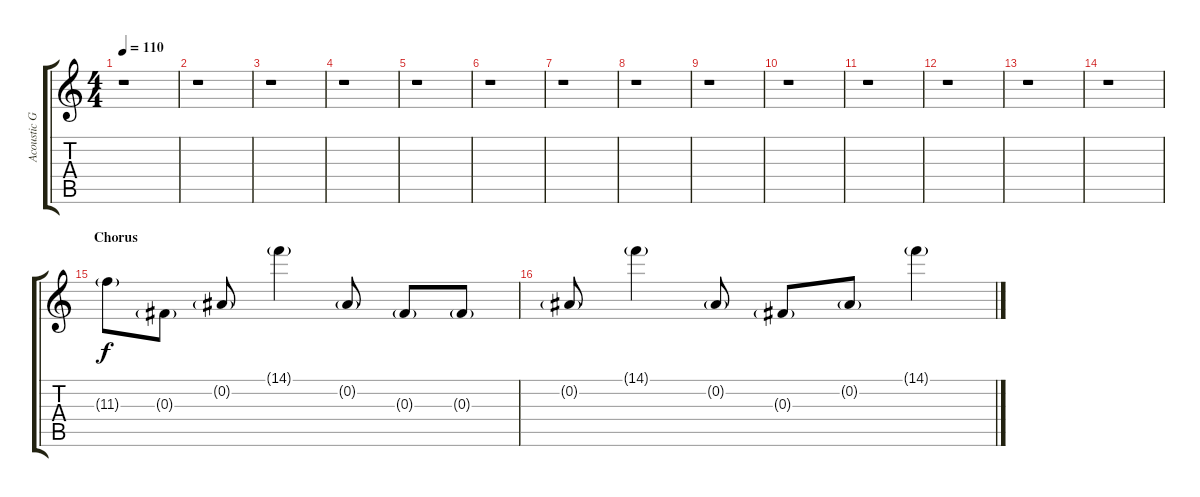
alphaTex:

\track ("Acoustic Guitar" "Acoustic G") {instrument acousticguitarsteel}
\staff {score tabs}
\tuning (Eb4 Bb3 Gb3 Db3 Ab2 Eb2) {hide}
\ts (4 4)
\tempo 110
\clef g2
\ks c
r.1{dy f} |
r.1 |
r.1 |
r.1 |
r.1 |
r.1 |
r.1 |
r.1 |
r.1 |
r.1 |
r.1 |
r.1 |
r.1 |
r.1 |
\section ("" "Chorus")
11.3{g}.8 0.3{g}.8 0.2{g}.8 14.1{g}.4 0.2{g}.8 0.3{g}.8 0.3{g}.8 |
0.2{g}.8 14.1{g}.4 0.2{g}.8 0.3{g}.8 0.2{g}.8 14.1{g}.4
